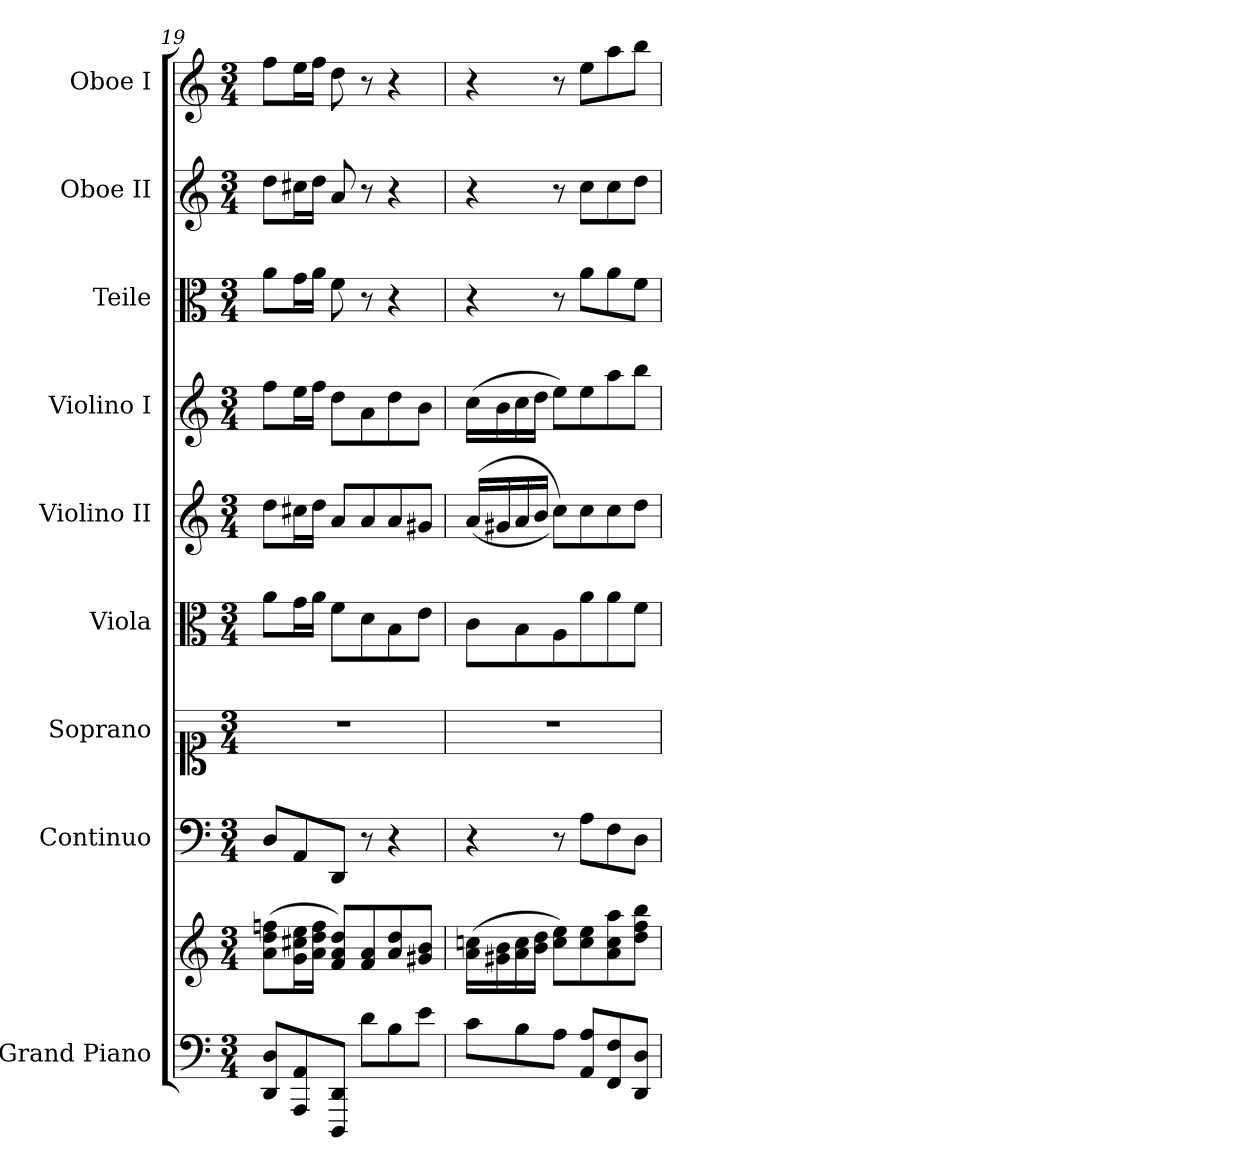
**kern	**kern	**kern	**kern	**kern	**kern	**kern	**kern	**kern	**kern
*part9	*part9	*part8	*part7	*part6	*part5	*part4	*part3	*part2	*part1
*staff10	*staff9	*staff8	*staff7	*staff6	*staff5	*staff4	*staff3	*staff2	*staff1
*I"Grand Piano	*	*I"Continuo	*I"Soprano	*I"Viola	*I"Violino II	*I"Violino I	*I"Teile	*I"Oboe II	*I"Oboe I
*I'Pno	*	*	*	*	*	*	*	*I'Ob	*I'Ob
*clefF4	*clefG2	*clefF4	*clefC1	*clefC3	*clefG2	*clefG2	*clefC3	*clefG2	*clefG2
*k[]	*k[]	*k[]	*k[]	*k[]	*k[]	*k[]	*k[]	*k[]	*k[]
*M3/4	*M3/4	*M3/4	*M3/4	*M3/4	*M3/4	*M3/4	*M3/4	*M3/4	*M3/4
=19	=19	=19	=19	=19	=19	=19	=19	=19	=19
8DD/ 8D/L	(>8a\ 8dd\ 8ffn\L	8D/L	2.r	8a\L	8dd\L	8ff\L	8a\L	8dd\L	8ff\L
8AAA/ 8AA/	16g\ 16cc#X\ 16ee\L	8AA/	.	16g\L	16cc#X\L	16ee\L	16g\L	16cc#X\L	16ee\L
.	16a\ 16dd\ 16ff\JJ	.	.	16a\JJ	16dd\JJ	16ff\JJ	16a\JJ	16dd\JJ	16ff\JJ
8DDD/ 8DD/J	8f/ 8a/ 8dd/L)	8DD/J	.	8f\L	8a/L	8dd\L	8f\	8a/	8dd\
8d\L	8f/ 8a/	8r	.	8d\	8a/	8a\	8r	8r	8r
8B\	8a/ 8dd/	4r	.	8B\	8a/	8dd\	4r	4r	4r
8e\J	8g#X/ 8b/J	.	.	8e\J	8g#X/J	8b\J	.	.	.
=20	=20	=20	=20	=20	=20	=20	=20	=20	=20
8c\L	(>16a\ 16ccn\LL	4r	2.r	8c\L	(<(<16a/LL	(>16cc\LL	4r	4r	4r
.	16g#X\ 16b\	.	.	.	16g#X/	16b\	.	.	.
8B\	16a\ 16cc\	.	.	8B\	16a/	16cc\	.	.	.
.	16b\ 16dd\JJ	.	.	.	16b/JJ	16dd\JJ	.	.	.
8A\J	8cc\ 8ee\L)	8r	.	8A\	8cc\L))	8ee\L)	8r	8r	8r
8AA/ 8A/L	8cc\ 8ee\	8A\L	.	8a\	8cc\	8ee\	8a\L	8cc\L	8ee\L
8FF/ 8F/	8a\ 8cc\ 8aa\	8F\	.	8a\	8cc\	8aa\	8a\	8cc\	8aa\
8DD/ 8D/J	8dd\ 8ff\ 8bb\J	8D\J	.	8f\J	8dd\J	8bb\J	8f\J	8dd\J	8bb\J
=	=	=	=	=	=	=	=	=	=
*-	*-	*-	*-	*-	*-	*-	*-	*-	*-
